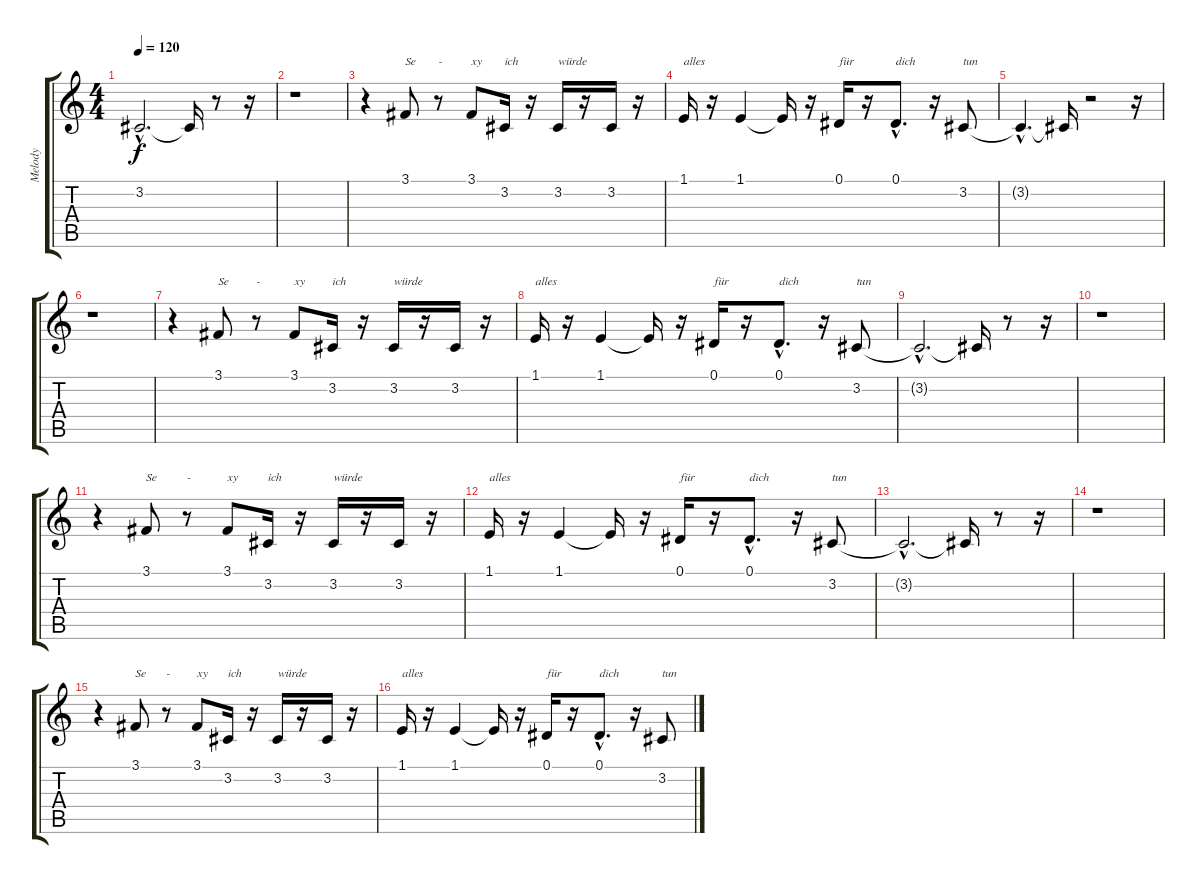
\track ("Melody" "Melody") {instrument altosax}
\staff {score tabs}
\tuning (Eb4 Bb3 Gb3 Db3 Ab2 Eb2) {hide}
\ts (4 4)
\tempo 120
\clef g2
\ks c
3.2{hac t}.2{d dy f} 3.2{t}.16 r.8 r.16 |
r.1 |
r.4 3.1.8{txt "Se"} r.8{txt "-"} 3.1.8{txt "xy"} 3.2.16{txt "ich"} r.16 3.2.16{txt "würde"} r.16 3.2.16 r.16 |
1.1.16{txt "alles"} r.16 1.1.4 1.1{t}.16 r.16 0.1.16{txt "für"} r.16 0.1{hac}.8{d txt "dich"} r.16 3.2.8{txt "tun"} |
3.2{hac t}.4{d} 3.2{t}.16 r.2 r.16 |
r.1 |
r.4 3.1.8{txt "Se"} r.8{txt "-"} 3.1.8{txt "xy"} 3.2.16{txt "ich"} r.16 3.2.16{txt "würde"} r.16 3.2.16 r.16 |
1.1.16{txt "alles"} r.16 1.1.4 1.1{t}.16 r.16 0.1.16{txt "für"} r.16 0.1{hac}.8{d txt "dich"} r.16 3.2.8{txt "tun"} |
3.2{hac t}.2{d} 3.2{t}.16 r.8 r.16 |
r.1 |
r.4 3.1.8{txt "Se"} r.8{txt "-"} 3.1.8{txt "xy"} 3.2.16{txt "ich"} r.16 3.2.16{txt "würde"} r.16 3.2.16 r.16 |
1.1.16{txt "alles"} r.16 1.1.4 1.1{t}.16 r.16 0.1.16{txt "für"} r.16 0.1{hac}.8{d txt "dich"} r.16 3.2.8{txt "tun"} |
3.2{hac t}.2{d} 3.2{t}.16 r.8 r.16 |
r.1 |
r.4 3.1.8{txt "Se"} r.8{txt "-"} 3.1.8{txt "xy"} 3.2.16{txt "ich"} r.16 3.2.16{txt "würde"} r.16 3.2.16 r.16 |
1.1.16{txt "alles"} r.16 1.1.4 1.1{t}.16 r.16 0.1.16{txt "für"} r.16 0.1{hac}.8{d txt "dich"} r.16 3.2.8{txt "tun"}
